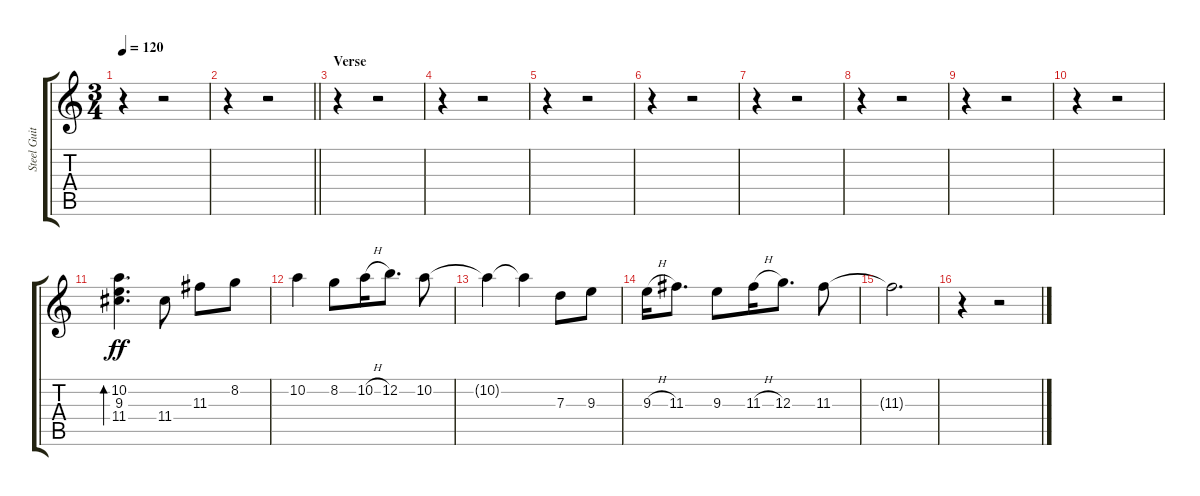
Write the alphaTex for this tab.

\track ("Steel Guitar" "Steel Guit") {instrument acousticguitarsteel}
\staff {score tabs}
\tuning (E4 B3 G3 D3 A2 E2) {hide}
\ts (3 4)
\tempo 120
\clef g2
\ks c
r.4{dy ff} r.2 |
\barLineRight lightlight
r.4 r.2 |
\section ("" "Verse")
r.4 r.2 |
r.4 r.2 |
r.4 r.2 |
r.4 r.2 |
r.4 r.2 |
r.4 r.2 |
r.4 r.2 |
r.4 r.2 |
(10.2 9.3 11.4).4{d bd 120} 11.4.8 11.3.8 8.2.8 |
10.2.4 8.2.8 10.2{h}.16 12.2.8{d} 10.2.8 |
10.2{t}.4 10.2{t}.4 7.3.8 9.3.8 |
9.3{h}.16 11.3.8{d} 9.3.8 11.3{h}.16 12.3.8{d} 11.3.8 |
11.3{t}.2{d} |
r.4 r.2
